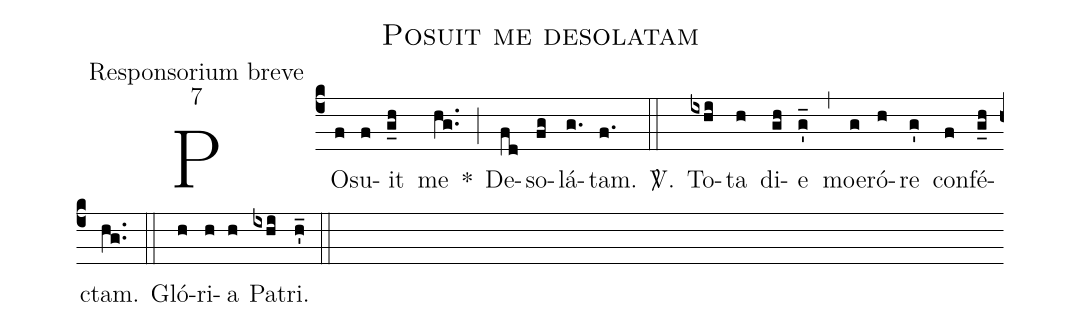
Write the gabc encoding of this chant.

name:Posuit me desolatam;
office-part:Responsorium breve;
mode:7;
%%
(c4) PO(f)su(f)it(g_h) me(hg..) *(;) De(fd)so(fg)lá(g.)tam.(f.) <sp>V/</sp>.(::) To(ixhi)ta(h) di(gh)e(g'_) (,) moe(g)ró(h)re(g') con(f)fé(g_h)ctam.(hg..) (::) Gló(h)ri(h)a(h) Pa(ixhi)tri.(h'_) (::)
